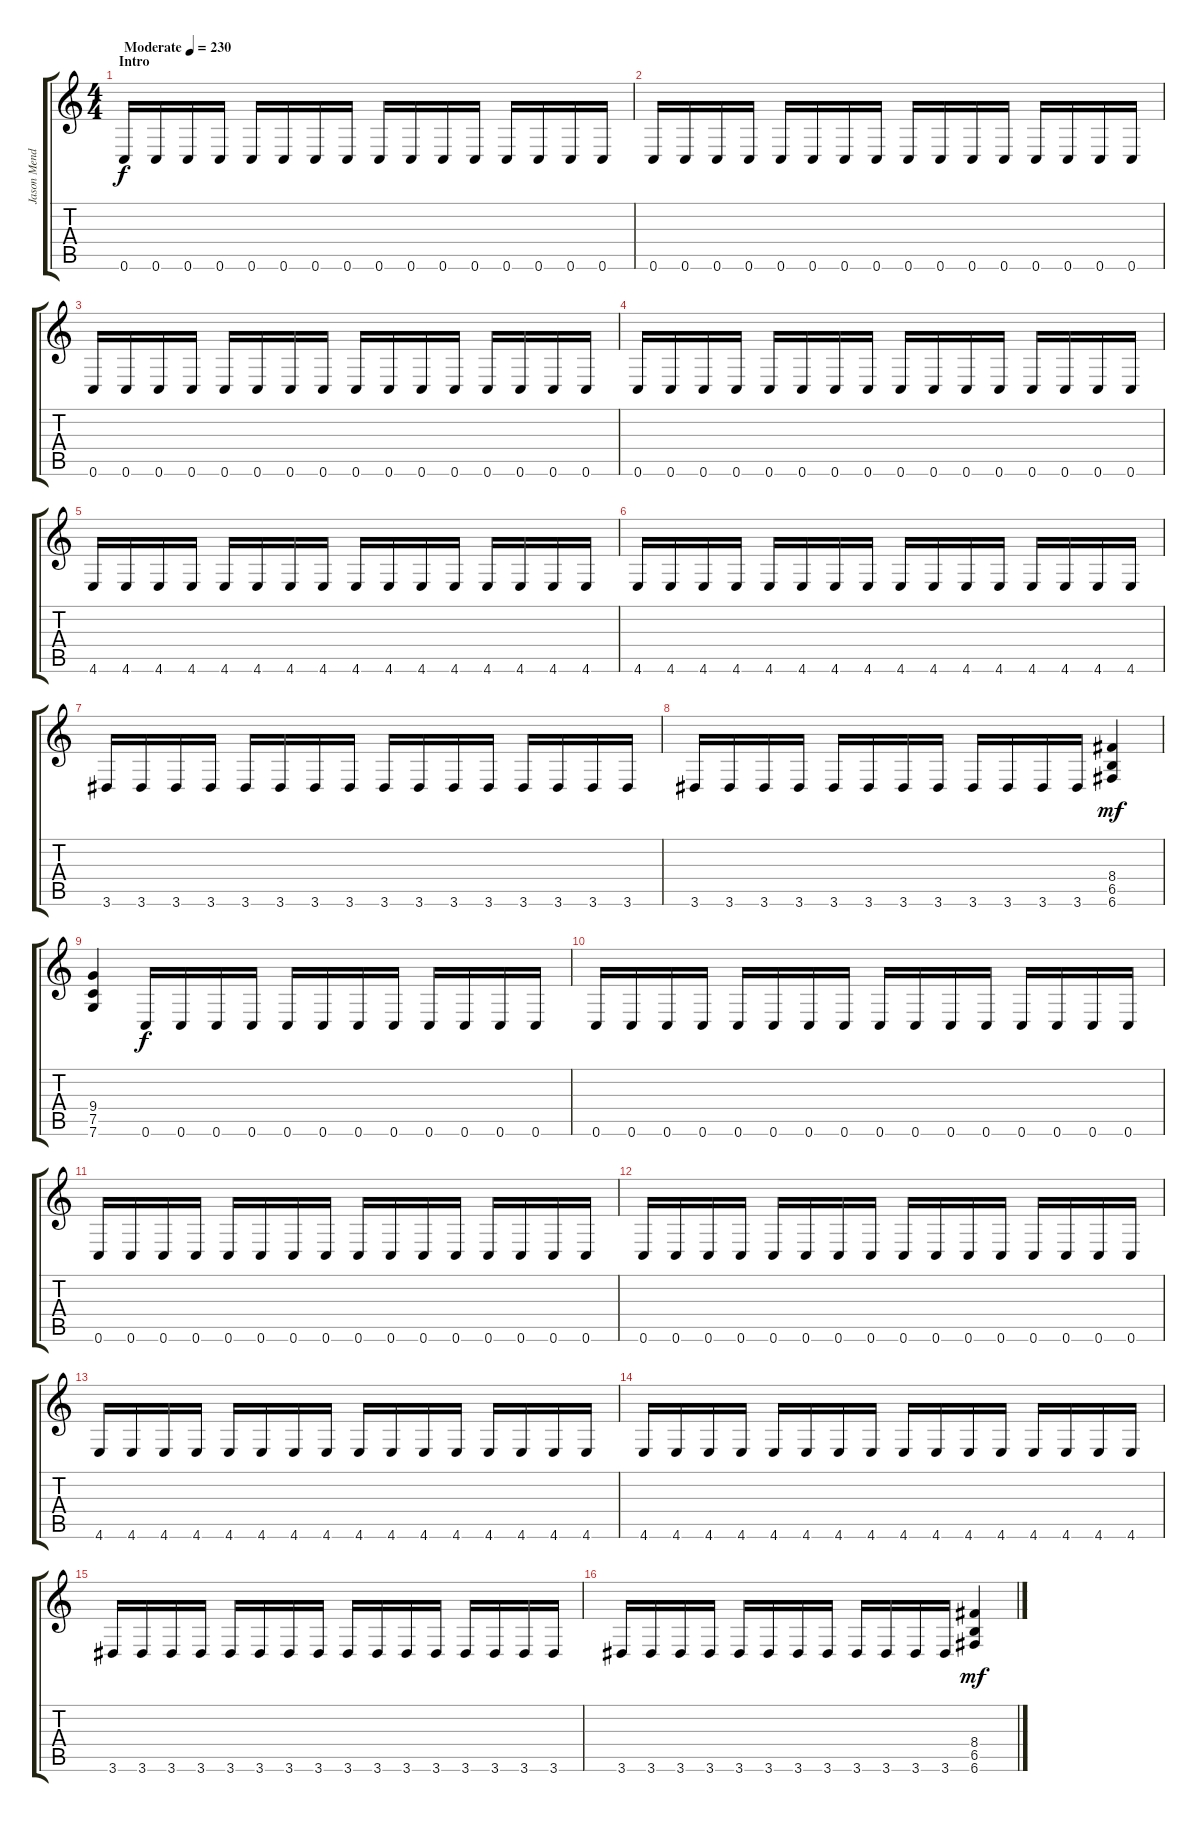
\track ("Jason Mendonca" "Jason Mend") {instrument distortionguitar}
\staff {score tabs}
\tuning (C4 G3 Eb3 Bb2 F2 C2) {hide}
\ts (4 4)
\section ("" "Intro")
\tempo (230 "Moderate")
\clef g2
\ks c
0.6.16{dy f instrument distortionguitar} 0.6.16 0.6.16 0.6.16 0.6.16 0.6.16 0.6.16 0.6.16 0.6.16 0.6.16 0.6.16 0.6.16 0.6.16 0.6.16 0.6.16 0.6.16 |
0.6.16 0.6.16 0.6.16 0.6.16 0.6.16 0.6.16 0.6.16 0.6.16 0.6.16 0.6.16 0.6.16 0.6.16 0.6.16 0.6.16 0.6.16 0.6.16 |
0.6.16 0.6.16 0.6.16 0.6.16 0.6.16 0.6.16 0.6.16 0.6.16 0.6.16 0.6.16 0.6.16 0.6.16 0.6.16 0.6.16 0.6.16 0.6.16 |
0.6.16 0.6.16 0.6.16 0.6.16 0.6.16 0.6.16 0.6.16 0.6.16 0.6.16 0.6.16 0.6.16 0.6.16 0.6.16 0.6.16 0.6.16 0.6.16 |
4.6.16 4.6.16 4.6.16 4.6.16 4.6.16 4.6.16 4.6.16 4.6.16 4.6.16 4.6.16 4.6.16 4.6.16 4.6.16 4.6.16 4.6.16 4.6.16 |
4.6.16 4.6.16 4.6.16 4.6.16 4.6.16 4.6.16 4.6.16 4.6.16 4.6.16 4.6.16 4.6.16 4.6.16 4.6.16 4.6.16 4.6.16 4.6.16 |
3.6.16 3.6.16 3.6.16 3.6.16 3.6.16 3.6.16 3.6.16 3.6.16 3.6.16 3.6.16 3.6.16 3.6.16 3.6.16 3.6.16 3.6.16 3.6.16 |
3.6.16 3.6.16 3.6.16 3.6.16 3.6.16 3.6.16 3.6.16 3.6.16 3.6.16 3.6.16 3.6.16 3.6.16 (8.4 6.5 6.6).4{dy mf} |
(9.4 7.5 7.6).4 0.6.16{dy f} 0.6.16 0.6.16 0.6.16 0.6.16 0.6.16 0.6.16 0.6.16 0.6.16 0.6.16 0.6.16 0.6.16 |
0.6.16 0.6.16 0.6.16 0.6.16 0.6.16 0.6.16 0.6.16 0.6.16 0.6.16 0.6.16 0.6.16 0.6.16 0.6.16 0.6.16 0.6.16 0.6.16 |
0.6.16 0.6.16 0.6.16 0.6.16 0.6.16 0.6.16 0.6.16 0.6.16 0.6.16 0.6.16 0.6.16 0.6.16 0.6.16 0.6.16 0.6.16 0.6.16 |
0.6.16 0.6.16 0.6.16 0.6.16 0.6.16 0.6.16 0.6.16 0.6.16 0.6.16 0.6.16 0.6.16 0.6.16 0.6.16 0.6.16 0.6.16 0.6.16 |
4.6.16 4.6.16 4.6.16 4.6.16 4.6.16 4.6.16 4.6.16 4.6.16 4.6.16 4.6.16 4.6.16 4.6.16 4.6.16 4.6.16 4.6.16 4.6.16 |
4.6.16 4.6.16 4.6.16 4.6.16 4.6.16 4.6.16 4.6.16 4.6.16 4.6.16 4.6.16 4.6.16 4.6.16 4.6.16 4.6.16 4.6.16 4.6.16 |
3.6.16 3.6.16 3.6.16 3.6.16 3.6.16 3.6.16 3.6.16 3.6.16 3.6.16 3.6.16 3.6.16 3.6.16 3.6.16 3.6.16 3.6.16 3.6.16 |
3.6.16 3.6.16 3.6.16 3.6.16 3.6.16 3.6.16 3.6.16 3.6.16 3.6.16 3.6.16 3.6.16 3.6.16 (8.4 6.5 6.6).4{dy mf}
